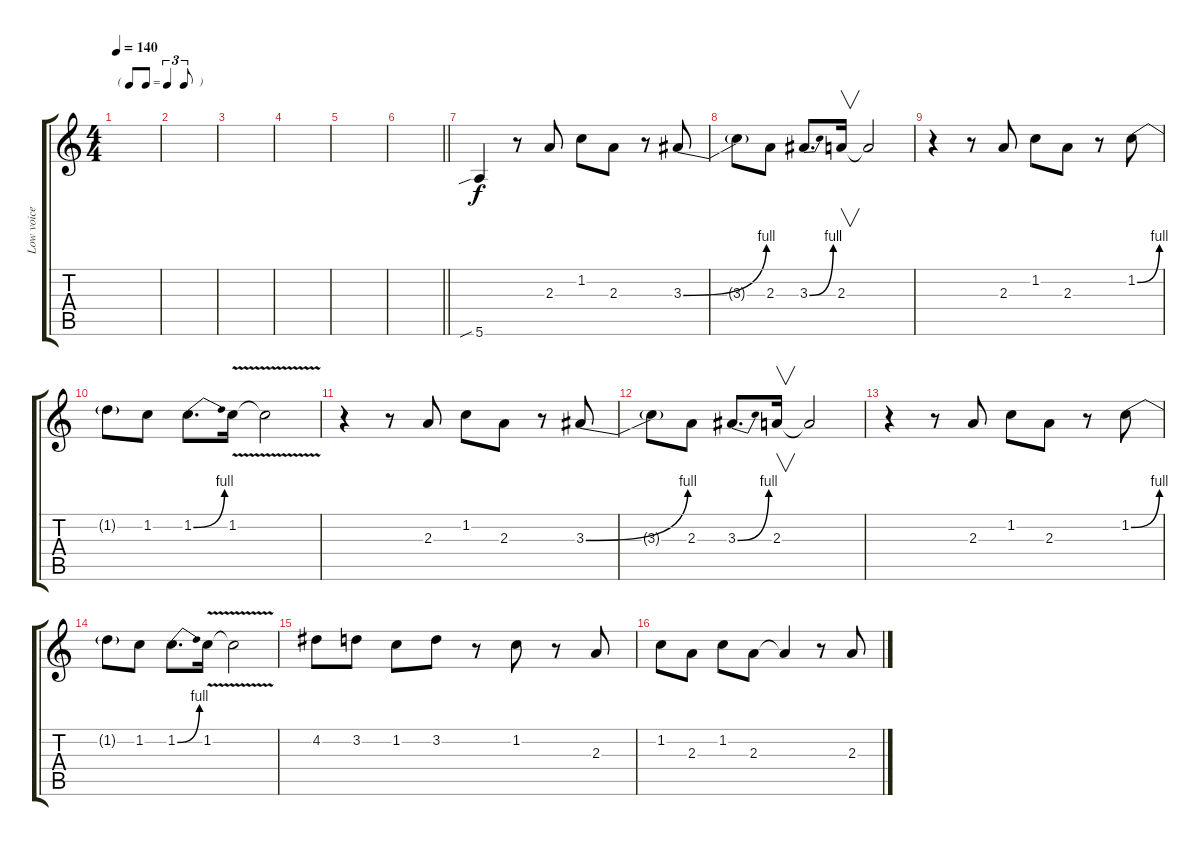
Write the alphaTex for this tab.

\track ("Low voice" "Low voice") {instrument acousticguitarsteel}
\staff {score tabs}
\tuning (E4 B3 G3 D3 A2 E2) {hide}
\ts (4 4)
\tf triplet8th
\tempo 140
\clef g2
\ks c
|
|
|
|
|
\barLineRight lightlight
|
5.6{sib}.4 r.8 2.3.8 1.2.8 2.3.8 r.8 3.3{be (bend 0 0 60 4)}.8 |
3.3{t}.8 2.3.8 3.3{be (bend 0 0 60 4)}.8{d} 2.3.16{v} 2.3{t}.2 |
r.4 r.8 2.3.8 1.2.8 2.3.8 r.8 1.2{be (bend 0 0 60 4)}.8 |
1.2{t}.8 1.2.8 1.2{be (bend 0 0 60 4)}.8{d} 1.2{v}.16 1.2{t}.2 |
r.4 r.8 2.3.8 1.2.8 2.3.8 r.8 3.3{be (bend 0 0 60 4)}.8 |
3.3{t}.8 2.3.8 3.3{be (bend 0 0 60 4)}.8{d} 2.3.16{v} 2.3{t}.2 |
r.4 r.8 2.3.8 1.2.8 2.3.8 r.8 1.2{be (bend 0 0 60 4)}.8 |
1.2{t}.8 1.2.8 1.2{be (bend 0 0 60 4)}.8{d} 1.2{v}.16 1.2{t}.2 |
4.2.8 3.2.8 1.2.8 3.2.8 r.8 1.2.8 r.8 2.3.8 |
1.2.8 2.3.8 1.2.8 2.3.8 2.3{t}.4 r.8 2.3.8
